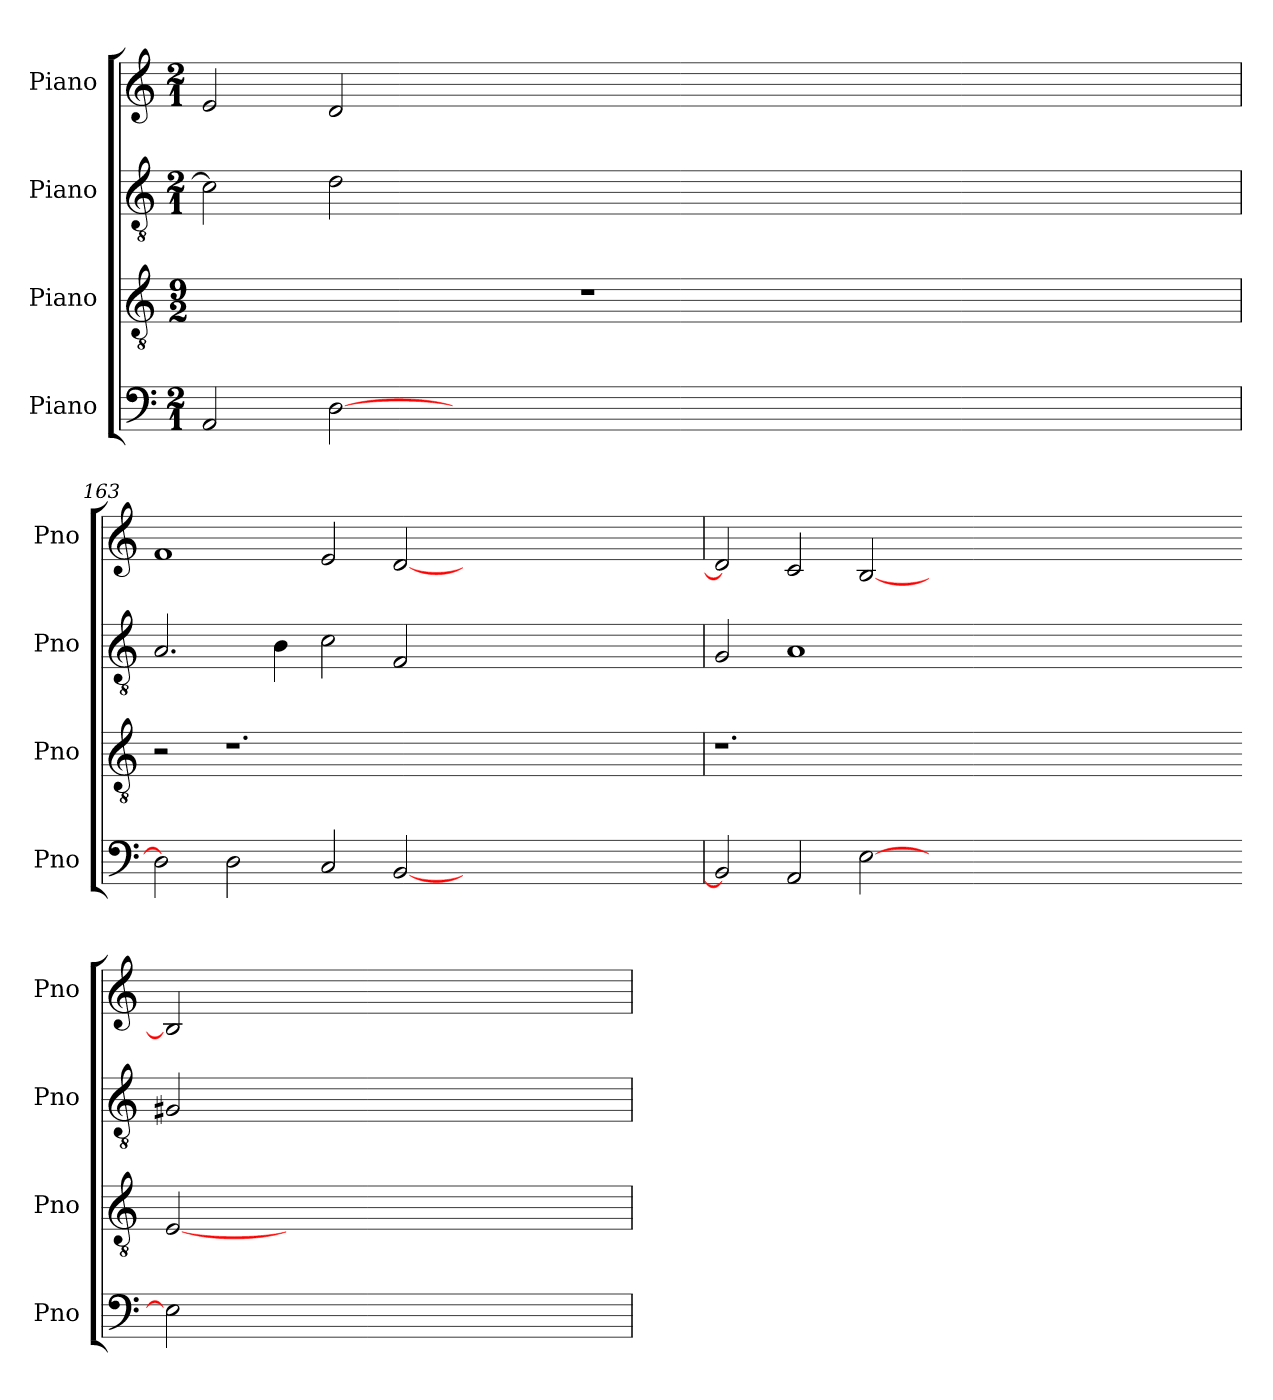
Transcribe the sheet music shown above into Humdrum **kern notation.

**kern	**kern	**kern	**kern
*part4	*part3	*part2	*part1
*staff4	*staff3	*staff2	*staff1
*I"Piano	*I"Piano	*I"Piano	*I"Piano
*I'Pno	*I'Pno	*I'Pno	*I'Pno
*clefF4	*clefGv2	*clefGv2	*clefG2
*k[]	*k[]	*k[]	*k[]
*M2/1	*M9/2	*M2/1	*M2/1
=	=	=	=
2AA/	1.ryy	2c\]	2e/
[2D\	.	2d\	2d/
1ryy	.	1ryy	1ryy
.	1r	.	.
00ryy	.	00ryy	00ryy
.	2%7ryy	.	.
!!LO:PB:g=z
=163	=163	=163	=163
2D\]	2r	2.A/	1f
2D\	1.r	.	.
.	.	4B\	.
2C/	.	2c\	2e/
[2BB/	.	2F/	[2d/
0ryy	0ryy	0ryy	0ryy
2ryy	2ryy	2ryy	2ryy
=164	=164	=164	=164
2BB/]	1.r	2G/	2d/]
2AA/	.	1A	2c/
[2E\	.	.	[2B/
2ryy	0.ryy	2ryy	2ryy
0ryy	.	0ryy	0ryy
2ryy	.	2ryy	2ryy
!!LO:LB:g=z
=-	=-	=-	=-
2E\]	[2E/	2G#X/	2B/]
1.ryy	00ryy	1.ryy	1.ryy
0ryy	.	0ryy	0ryy
2ryy	.	2ryy	2ryy
=	=	=	=
*-	*-	*-	*-
